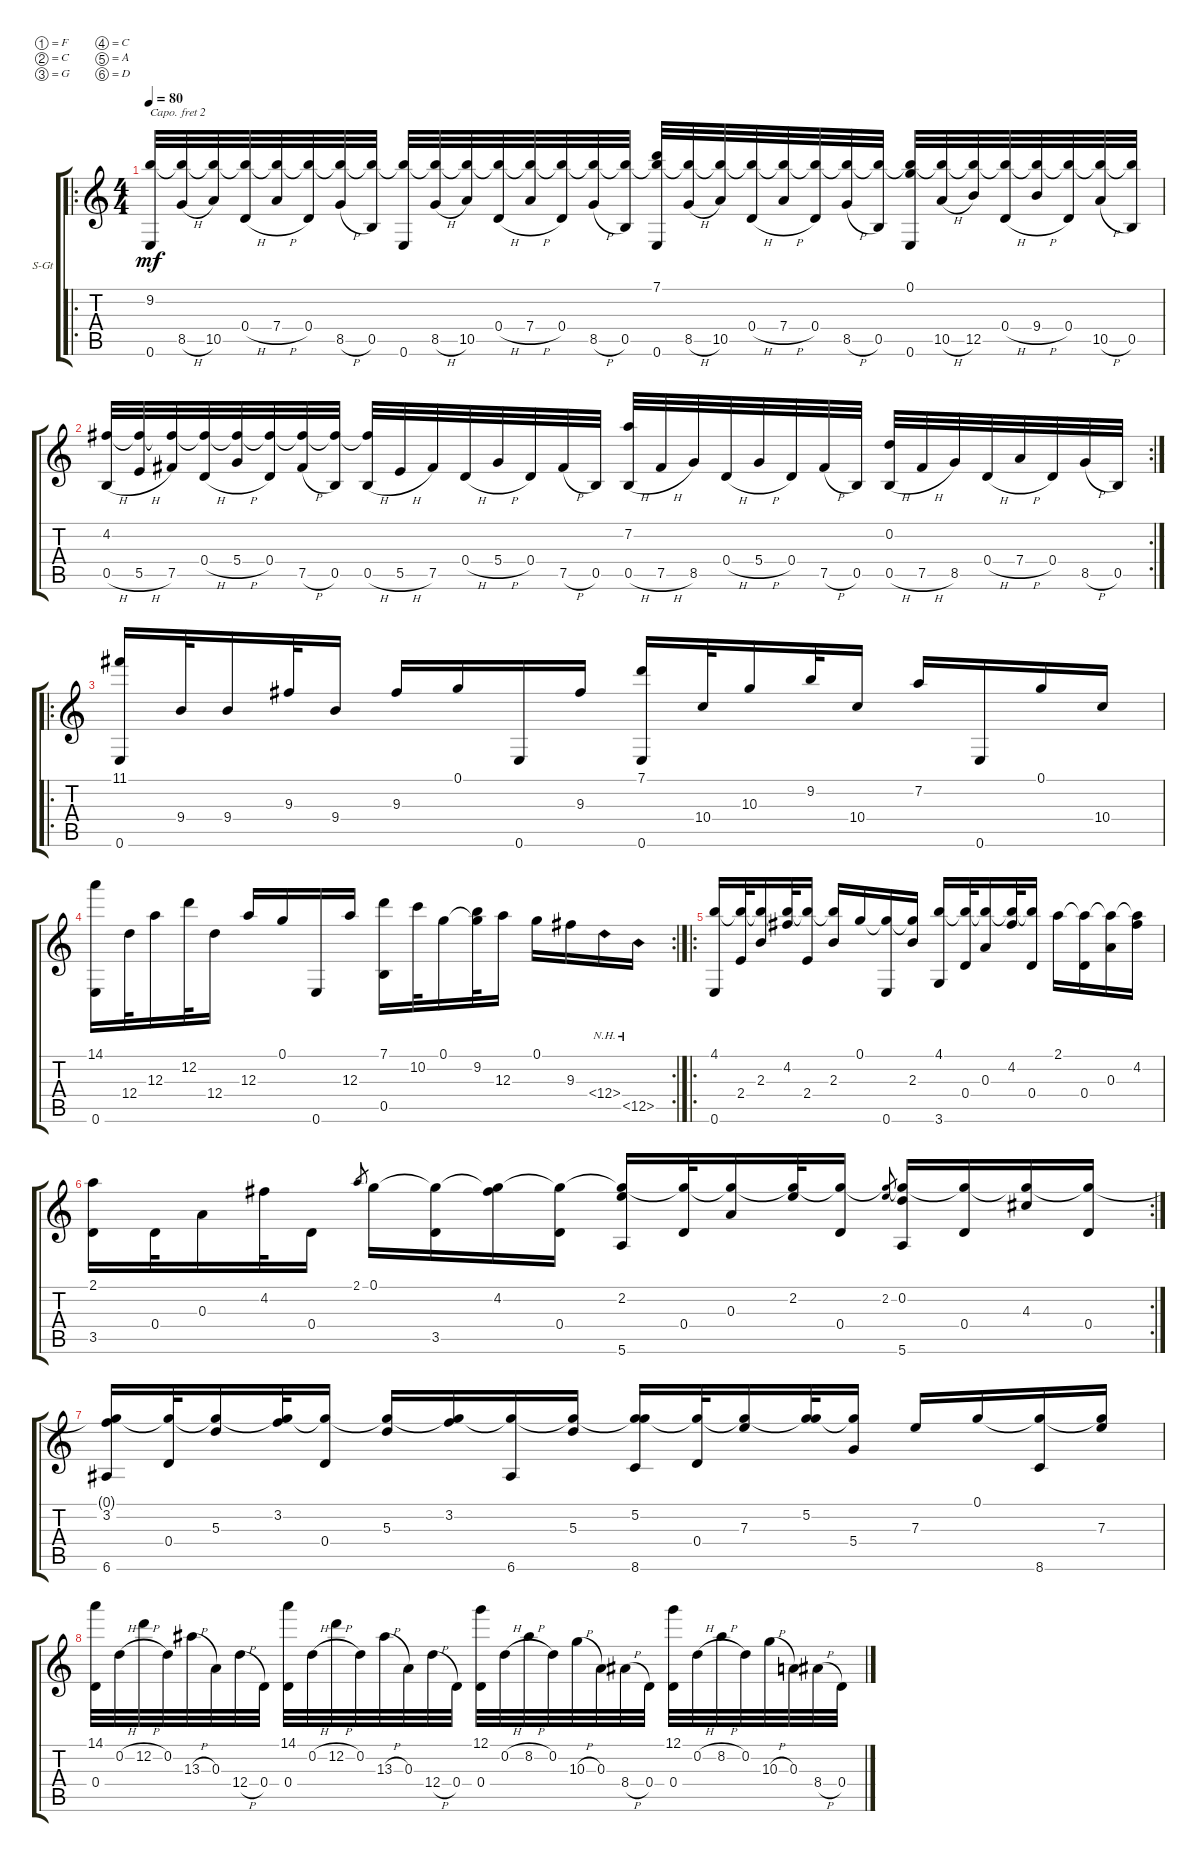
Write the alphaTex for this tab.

\defaultSystemsLayout 4
\bracketExtendMode groupsimilarinstruments
\firstSystemTrackNameOrientation horizontal
\otherSystemsTrackNameOrientation horizontal
\track ("Steel Guitar" "S-Gt") {instrument acousticguitarsteel}
\staff {score tabs}
\capo 2
\tuning (F4 C4 G3 C3 A2 D2)
\ro
\ts (4 4)
\tempo 80
\clef g2
\ks c
(9.2 0.6).32{dy mf} (8.5{h} 9.2{t}).32 (10.5 9.2{t}).32 (0.4{h} 9.2{t}).32 (7.4{h} 9.2{t}).32 (0.4 9.2{t}).32 (8.5{h} 9.2{t}).32 (0.5 9.2{t}).32 (0.6 9.2{t}).32 (8.5{h} 9.2{t}).32 (10.5 9.2{t}).32 (0.4{h} 9.2{t}).32 (7.4{h} 9.2{t}).32 (0.4 9.2{t}).32 (8.5{h} 9.2{t}).32 (0.5 9.2{t}).32 (0.6 7.1 9.2{t}).32 (8.5{h} 9.2{t}).32 (10.5 9.2{t}).32 (0.4{h} 9.2{t}).32 (7.4{h} 9.2{t}).32 (0.4 9.2{t}).32 (8.5{h} 9.2{t}).32 (0.5 9.2{t}).32 (0.6 0.1 9.2{t}).32 (10.5{h} 9.2{t}).32 (12.5 9.2{t}).32 (0.4{h} 9.2{t}).32 (9.4{h} 9.2{t}).32 (0.4 9.2{t}).32 (10.5{h} 9.2{t}).32 (0.5 9.2{t}).32 |
\rc 2
(4.2 0.5{h}).32 (5.5{h} 4.2{t}).32 (7.5 4.2{t}).32 (0.4{h} 4.2{t}).32 (5.4{h} 4.2{t}).32 (0.4 4.2{t}).32 (7.5{h} 4.2{t}).32 (0.5 4.2{t}).32 (0.5{h} 4.2{t}).32 5.5{h}.32 7.5.32 0.4{h}.32 5.4{h}.32 0.4.32 7.5{h}.32 0.5.32 (0.5{h} 7.2).32 7.5{h}.32 8.5.32 0.4{h}.32 5.4{h}.32 0.4.32 7.5{h}.32 0.5.32 (0.5{h} 0.2).32 7.5{h}.32 8.5.32 0.4{h}.32 7.4{h}.32 0.4.32 8.5{h}.32 0.5.32 |
\ro
(11.1 0.6).16 9.4.32 9.4.16 9.3.32 9.4.16 9.3.16 0.1.16 0.6.16 9.3.16 (7.1 0.6).16 10.4.32 10.3.16 9.2.32 10.4.16 7.2.16 0.6.16 0.1.16 10.4.16 |
\rc 2
(14.1 0.6).16 12.4.32 12.3.16 12.2.32 12.4.16 12.3.16 0.1.16 0.6.16 12.3.16 (7.1 0.5).16 10.2.32 0.1.16 (0.1{t} 9.2).32 12.3.16 0.1.16 9.3.16 12.4{nh}.16 12.5{nh}.16 |
\ro
(4.1 0.6).16 (2.4 4.1{t}).32 (2.3 4.1{t}).16 (4.2 4.1{t}).32 (2.4 4.1{t}).16 (2.3 4.1{t}).16 0.1.16 (0.6 0.1{t}).16 (2.3 0.1{t}).16 (4.1 3.6).16 (0.4 4.1{t}).32 (0.3 4.1{t}).16 (4.2 4.1{t}).32 (0.4 4.1{t}).16 2.1.16 (0.4 2.1{t}).16 (0.3 2.1{t}).16 (4.2 2.1{t}).16 |
\rc 2
(2.1 3.5).16 0.4.32 0.3.16 4.2.32 0.4.16 2.1.8{gr} 0.1.16 (3.5 0.1{t}).16 (4.2 0.1{t}).16 (0.4 0.1{t}).16 (2.2 5.6 0.1{t}).16 (0.4 0.1{t}).32 (0.3 0.1{t}).16 (2.2 0.1{t}).32 (0.4 0.1{t}).16 (2.2 0.1{t}).8{gr} (0.2 5.6 0.1{t}).16 (0.4 0.1{t}).16 (4.3 0.1{t}).16 (0.4 0.1{t}).16 |
(3.2 6.6 0.1{t}).16 (0.4 0.1{t}).32 (5.3 0.1{t}).16 (3.2 0.1{t}).32 (0.4 0.1{t}).16 (5.3 0.1{t}).16 (3.2 0.1{t}).16 (6.6 0.1{t}).16 (5.3 0.1{t}).16 (5.2 8.6 0.1{t}).16 (0.4 0.1{t}).32 (7.3 0.1{t}).16 (5.2 0.1{t}).32 (5.4 0.1{t}).16 7.3.16 0.1.16 (8.6 0.1{t}).16 (7.3 0.1{t}).16 |
(14.1 0.4).32 0.2{h}.32 12.2{h}.32 0.2.32 13.3{h}.32 0.3.32 12.4{h}.32 0.4.32 (0.4 14.1).32 0.2{h}.32 12.2{h}.32 0.2.32 13.3{h}.32 0.3.32 12.4{h}.32 0.4.32 (0.4 12.1).32 0.2{h}.32 8.2{h}.32 0.2.32 10.3{h}.32 0.3.32 8.4{h}.32 0.4.32 (12.1 0.4).32 0.2{h}.32 8.2{h}.32 0.2.32 10.3{h}.32 0.3.32 8.4{h}.32 0.4.32
